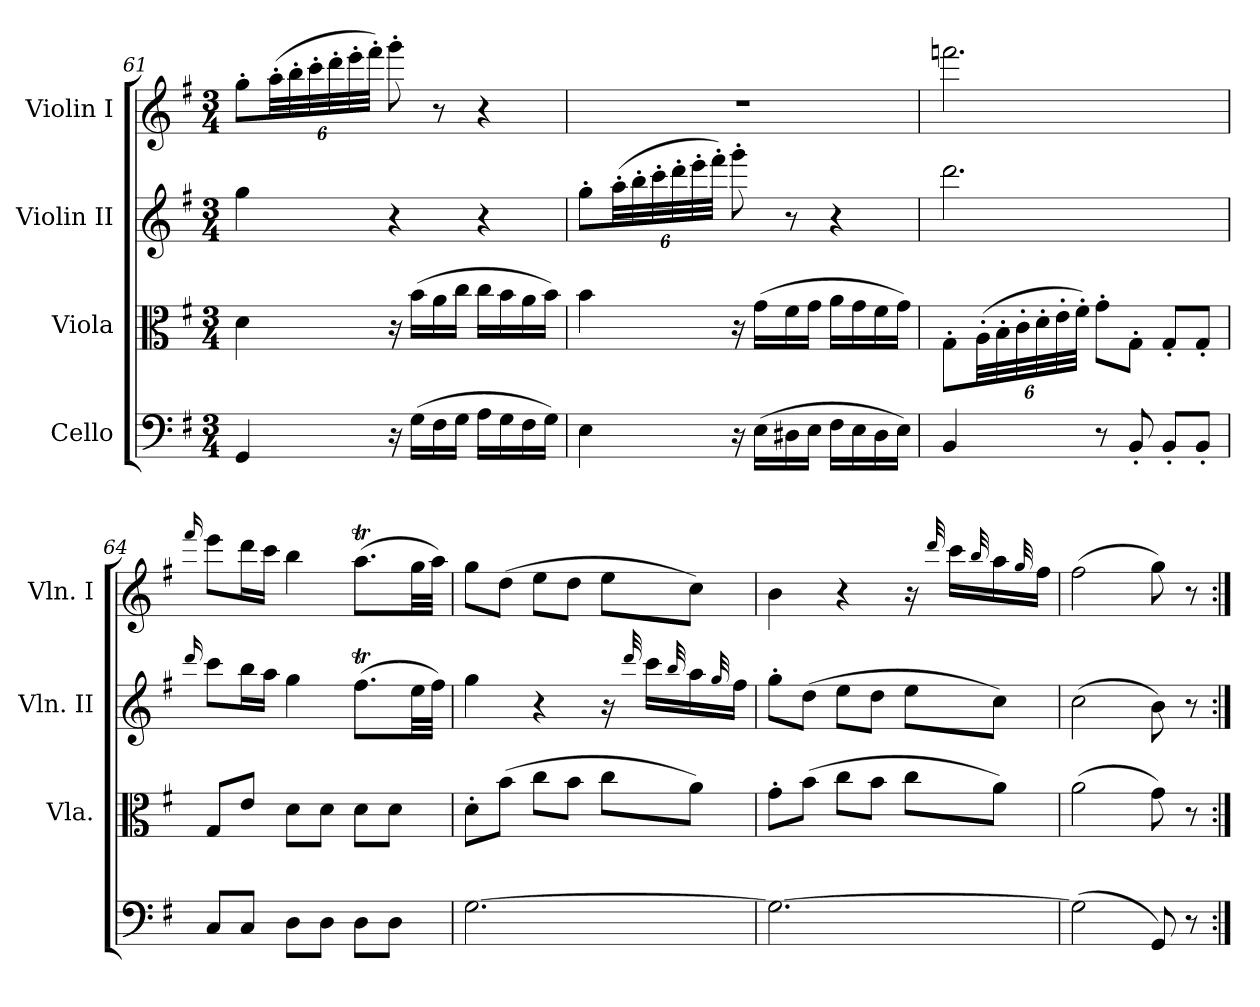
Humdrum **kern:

**kern	**kern	**kern	**kern
*part4	*part3	*part2	*part1
*staff4	*staff3	*staff2	*staff1
*I"Cello	*I"Viola	*I"Violin II	*I"Violin I
*	*I'Vla.	*I'Vln. II	*I'Vln. I
*clefF4	*clefC3	*clefG2	*clefG2
*k[f#]	*k[f#]	*k[f#]	*k[f#]
*G:	*G:	*G:	*G:
*M3/4	*M3/4	*M3/4	*M3/4
=61	=61	=61	=61
4GG	4d	4gg	8gg'L
.	.	.	(48aa'LL
.	.	.	48bb'
.	.	.	48ccc'
.	.	.	48ddd'
.	.	.	48eee'
.	.	.	48fff#'JJJ)
16r	16r	4r	8ggg'
(16GLL	(16bLL	.	.
16F#	16a	.	8r
16GJJ	16ccJJ	.	.
16ALL	16ccLL	4r	4r
16G	16b	.	.
16F#	16a	.	.
16GJJ)	16bJJ)	.	.
=62	=62	=62	=62
4E	4b	8gg'L	2.r
.	.	(48aa'LL	.
.	.	48bb'	.
.	.	48ccc'	.
.	.	48ddd'	.
.	.	48eee'	.
.	.	48fff#'JJJ)	.
16r	16r	8ggg'	.
(16ELL	(16gLL	.	.
16D#X	16f#	8r	.
16EJJ	16gJJ	.	.
16F#LL	16aLL	4r	.
16E	16g	.	.
16D#	16f#	.	.
16EJJ)	16gJJ)	.	.
=63	=63	=63	=63
4BB	8G'L	2.ddd	2.fffn
.	(48A'LL	.	.
.	48B'	.	.
.	48c'	.	.
.	48d'	.	.
.	48e'	.	.
.	48f#'JJJ)	.	.
8r	8g'L	.	.
8BB'	8G'J	.	.
8BB'L	8G'L	.	.
8BB'J	8G'J	.	.
=64	=64	=64	=64
.	.	16qqddd/	16qqfff#/
8CL	8GL	8cccL	8eeeL
8CJ	8eJ	16bbL	16dddL
.	.	16aaJJ	16cccJJ
8DL	8dL	4gg	4bb
8DJ	8dJ	.	.
8DL	8dL	(8.ff#tL	(8.aaTL
8DJ	8dJ	.	.
.	.	32eeLL	32ggLL
.	.	32ff#JJJ)	32aaJJJ)
=65	=65	=65	=65
[2.G	8d'L	4gg	8ggL
.	(8bJ	.	(8ddJ
.	8ccL	4r	8eeL
.	8bJ	.	8ddJ
.	8ccL	16r	8eeL
.	.	32qqddd/	.
.	.	16cccLL	.
.	.	32qqbb/	.
.	8aJ)	16aa	8ccJ)
.	.	32qqgg/	.
.	.	16ff#JJ	.
=66	=66	=66	=66
2.G_	8g'L	8gg'L	4b
.	(8bJ	(8ddJ	.
.	8ccL	8eeL	4r
.	8bJ	8ddJ	.
.	8ccL	8eeL	16r
.	.	.	32qqddd/
.	.	.	16cccLL
.	.	.	32qqbb/
.	8aJ)	8ccJ)	16aa
.	.	.	32qqgg/
.	.	.	16ff#JJ
=67	=67	=67	=67
(2G]	(2a	(2cc	(2ff#
8GG)	8g)	8b)	8gg)
8r	8r	8r	8r
=:|!	=:|!	=:|!	=:|!
*-	*-	*-	*-
